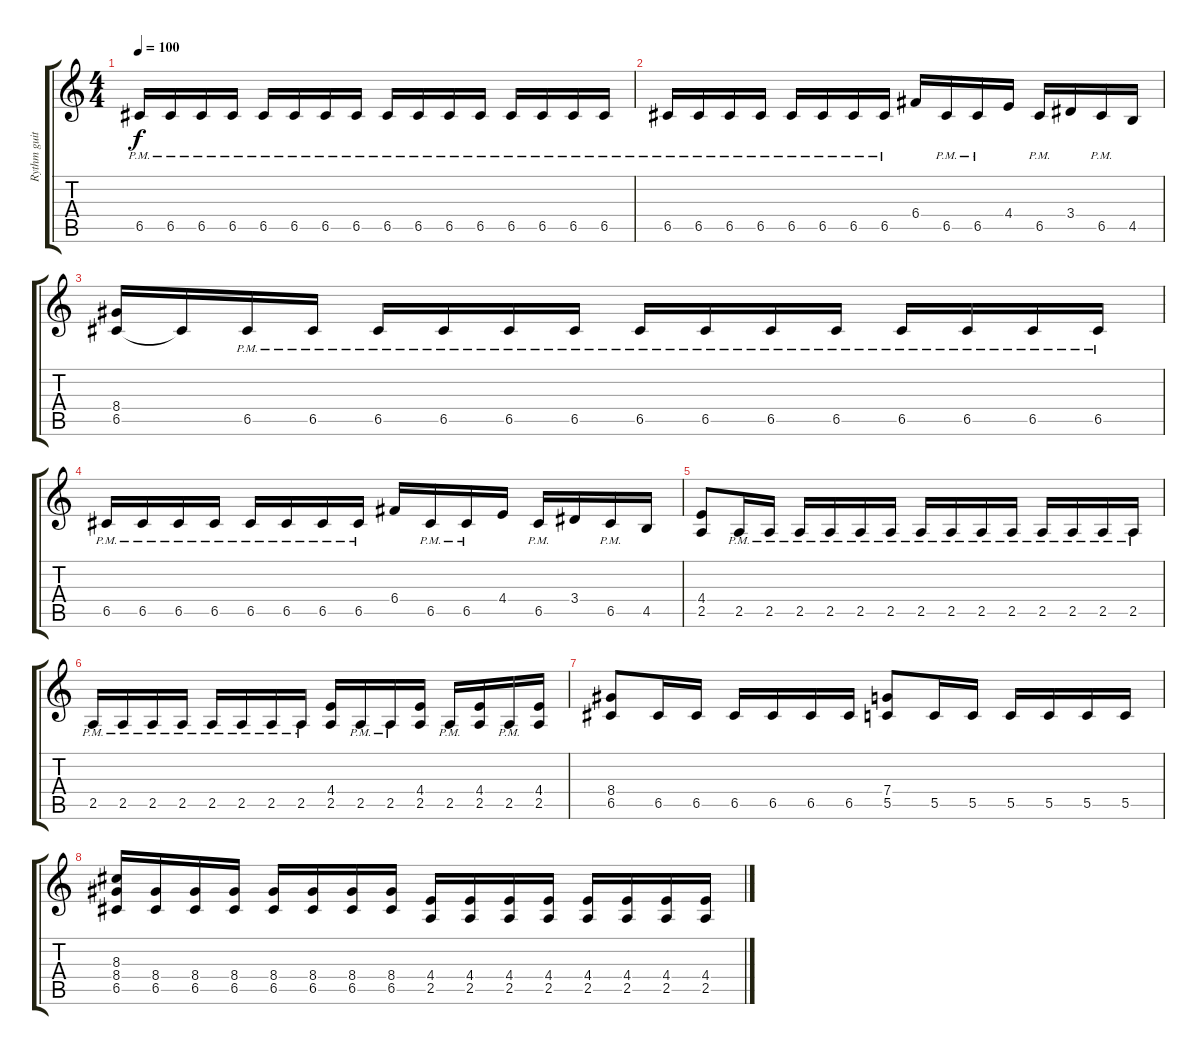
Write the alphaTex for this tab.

\track ("Rythm guitar" "Rythm guit") {instrument distortionguitar}
\staff {score tabs}
\tuning (D4 A3 F3 C3 G2 C2) {hide}
\ts (4 4)
\tempo 100
\clef g2
\ks c
6.5{pm}.16{dy f} 6.5{pm}.16 6.5{pm}.16 6.5{pm}.16 6.5{pm}.16 6.5{pm}.16 6.5{pm}.16 6.5{pm}.16 6.5{pm}.16 6.5{pm}.16 6.5{pm}.16 6.5{pm}.16 6.5{pm}.16 6.5{pm}.16 6.5{pm}.16 6.5{pm}.16 |
6.5{pm}.16 6.5{pm}.16 6.5{pm}.16 6.5{pm}.16 6.5{pm}.16 6.5{pm}.16 6.5{pm}.16 6.5{pm}.16 6.4.16 6.5{pm}.16 6.5{pm}.16 4.4.16 6.5{pm}.16 3.4.16 6.5{pm}.16 4.5.16 |
(8.4 6.5).16 6.5{t}.16 6.5{pm}.16 6.5{pm}.16 6.5{pm}.16 6.5{pm}.16 6.5{pm}.16 6.5{pm}.16 6.5{pm}.16 6.5{pm}.16 6.5{pm}.16 6.5{pm}.16 6.5{pm}.16 6.5{pm}.16 6.5{pm}.16 6.5{pm}.16 |
6.5{pm}.16 6.5{pm}.16 6.5{pm}.16 6.5{pm}.16 6.5{pm}.16 6.5{pm}.16 6.5{pm}.16 6.5{pm}.16 6.4.16 6.5{pm}.16 6.5{pm}.16 4.4.16 6.5{pm}.16 3.4.16 6.5{pm}.16 4.5.16 |
(4.4 2.5).8 2.5{pm}.16 2.5{pm}.16 2.5{pm}.16 2.5{pm}.16 2.5{pm}.16 2.5{pm}.16 2.5{pm}.16 2.5{pm}.16 2.5{pm}.16 2.5{pm}.16 2.5{pm}.16 2.5{pm}.16 2.5{pm}.16 2.5{pm}.16 |
2.5{pm}.16 2.5{pm}.16 2.5{pm}.16 2.5{pm}.16 2.5{pm}.16 2.5{pm}.16 2.5{pm}.16 2.5{pm}.16 (4.4 2.5).16 2.5{pm}.16 2.5{pm}.16 (4.4 2.5).16 2.5{pm}.16 (4.4 2.5).16 2.5{pm}.16 (4.4 2.5).16 |
(8.4 6.5).8 6.5.16 6.5.16 6.5.16 6.5.16 6.5.16 6.5.16 (7.4 5.5).8 5.5.16 5.5.16 5.5.16 5.5.16 5.5.16 5.5.16 |
(8.3 8.4 6.5).16 (8.4 6.5).16 (8.4 6.5).16 (8.4 6.5).16 (8.4 6.5).16 (8.4 6.5).16 (8.4 6.5).16 (8.4 6.5).16 (4.4 2.5).16 (4.4 2.5).16 (4.4 2.5).16 (4.4 2.5).16 (4.4 2.5).16 (4.4 2.5).16 (4.4 2.5).16 (4.4 2.5).16
